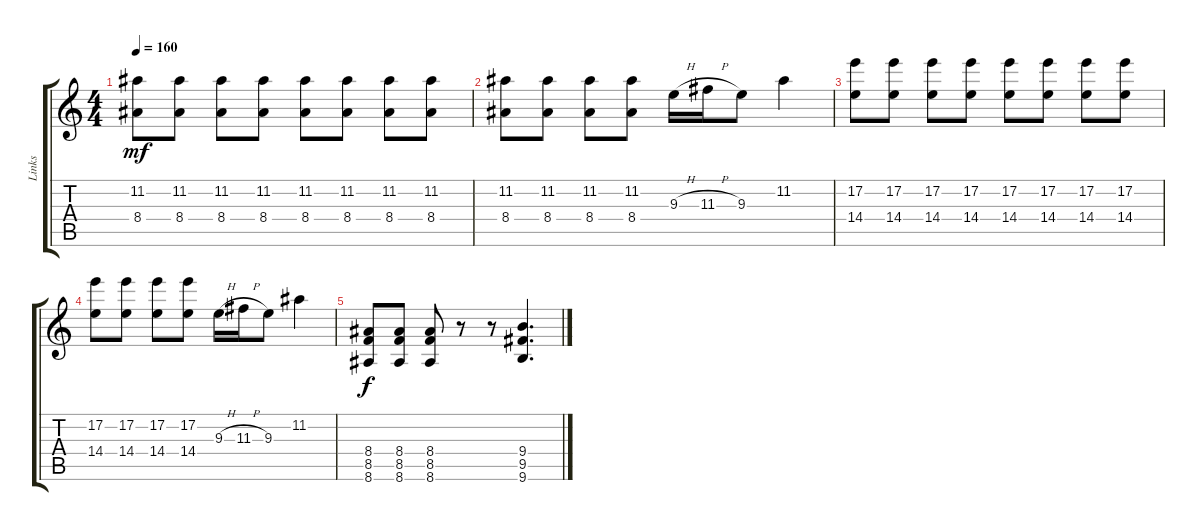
\track ("Links" "Links") {instrument distortionguitar}
\staff {score tabs}
\tuning (E4 B3 G3 D3 A2 D2) {hide}
\ts (4 4)
\tempo 160
\clef g2
\ks c
(11.2 8.4).8{dy mf} (11.2 8.4).8 (11.2 8.4).8 (11.2 8.4).8 (11.2 8.4).8 (11.2 8.4).8 (11.2 8.4).8 (11.2 8.4).8 |
(11.2 8.4).8 (11.2 8.4).8 (11.2 8.4).8 (11.2 8.4).8 9.3{h}.16 11.3{h}.16 9.3.8 11.2.4 |
(17.2 14.4).8 (17.2 14.4).8 (17.2 14.4).8 (17.2 14.4).8 (17.2 14.4).8 (17.2 14.4).8 (17.2 14.4).8 (17.2 14.4).8 |
(17.2 14.4).8 (17.2 14.4).8 (17.2 14.4).8 (17.2 14.4).8 9.3{h}.16 11.3{h}.16 9.3.8 11.2.4 |
(8.4 8.5 8.6).8{dy f} (8.4 8.5 8.6).8 (8.4 8.5 8.6).8 r.8 r.8 (9.4 9.5 9.6).4{d}
